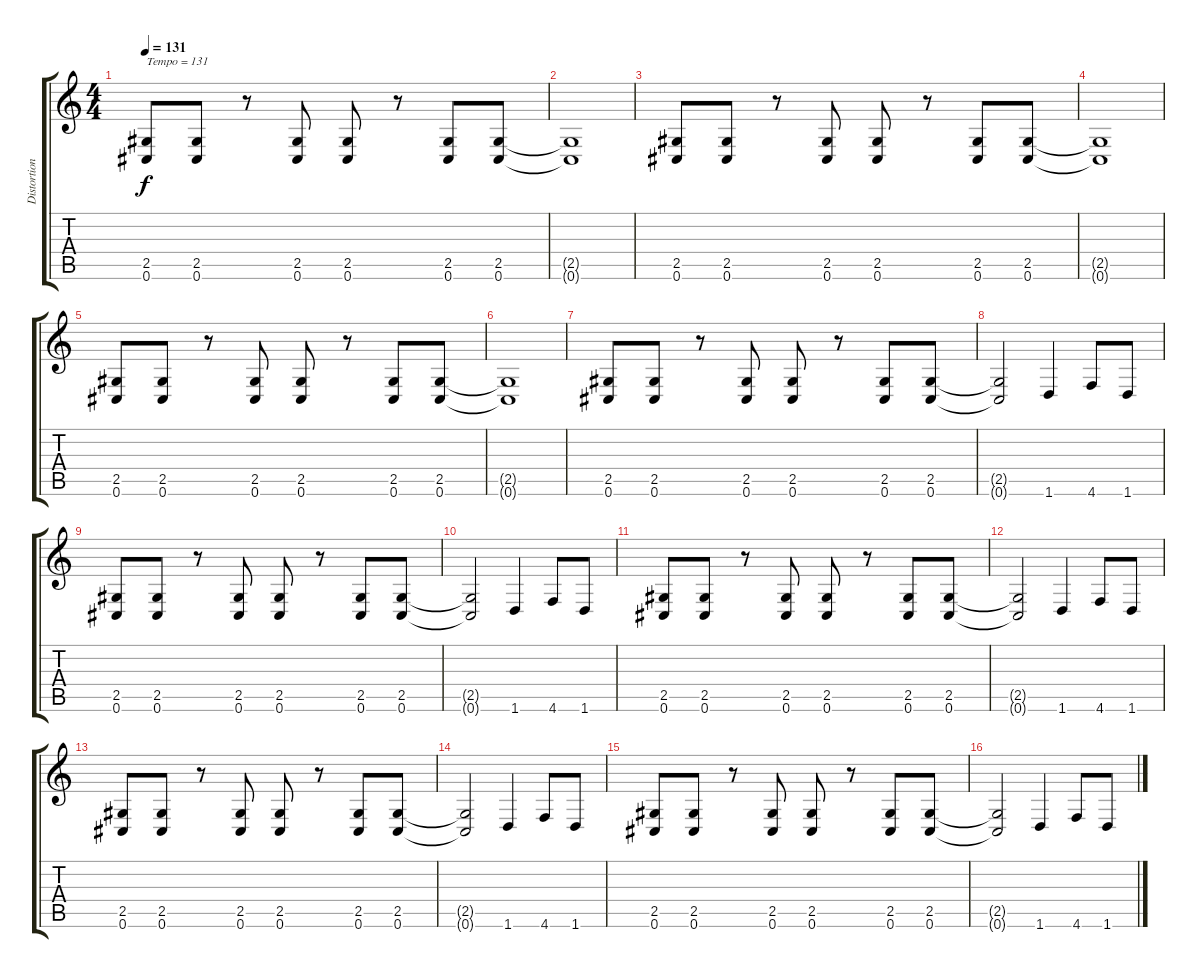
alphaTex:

\track ("Distortion Guitar 2" "Distortion") {instrument distortionguitar}
\staff {score tabs}
\tuning (Db4 Ab3 E3 B2 Gb2 Db2) {hide}
\ts (4 4)
\tempo 131
\clef g2
\ks c
(2.5 0.6).8{txt "Tempo = 131" dy f instrument distortionguitar} (2.5 0.6).8 r.8 (2.5 0.6).8 (2.5 0.6).8 r.8 (2.5 0.6).8 (2.5 0.6).8 |
(2.5{t} 0.6{t}).1 |
(2.5 0.6).8 (2.5 0.6).8 r.8 (2.5 0.6).8 (2.5 0.6).8 r.8 (2.5 0.6).8 (2.5 0.6).8 |
(2.5{t} 0.6{t}).1 |
(2.5 0.6).8 (2.5 0.6).8 r.8 (2.5 0.6).8 (2.5 0.6).8 r.8 (2.5 0.6).8 (2.5 0.6).8 |
(2.5{t} 0.6{t}).1 |
(2.5 0.6).8 (2.5 0.6).8 r.8 (2.5 0.6).8 (2.5 0.6).8 r.8 (2.5 0.6).8 (2.5 0.6).8 |
(2.5{t} 0.6{t}).2 1.6.4 4.6.8 1.6.8 |
(2.5 0.6).8 (2.5 0.6).8 r.8 (2.5 0.6).8 (2.5 0.6).8 r.8 (2.5 0.6).8 (2.5 0.6).8 |
(2.5{t} 0.6{t}).2 1.6.4 4.6.8 1.6.8 |
(2.5 0.6).8 (2.5 0.6).8 r.8 (2.5 0.6).8 (2.5 0.6).8 r.8 (2.5 0.6).8 (2.5 0.6).8 |
(2.5{t} 0.6{t}).2 1.6.4 4.6.8 1.6.8 |
(2.5 0.6).8 (2.5 0.6).8 r.8 (2.5 0.6).8 (2.5 0.6).8 r.8 (2.5 0.6).8 (2.5 0.6).8 |
(2.5{t} 0.6{t}).2 1.6.4 4.6.8 1.6.8 |
(2.5 0.6).8 (2.5 0.6).8 r.8 (2.5 0.6).8 (2.5 0.6).8 r.8 (2.5 0.6).8 (2.5 0.6).8 |
(2.5{t} 0.6{t}).2 1.6.4 4.6.8 1.6.8
